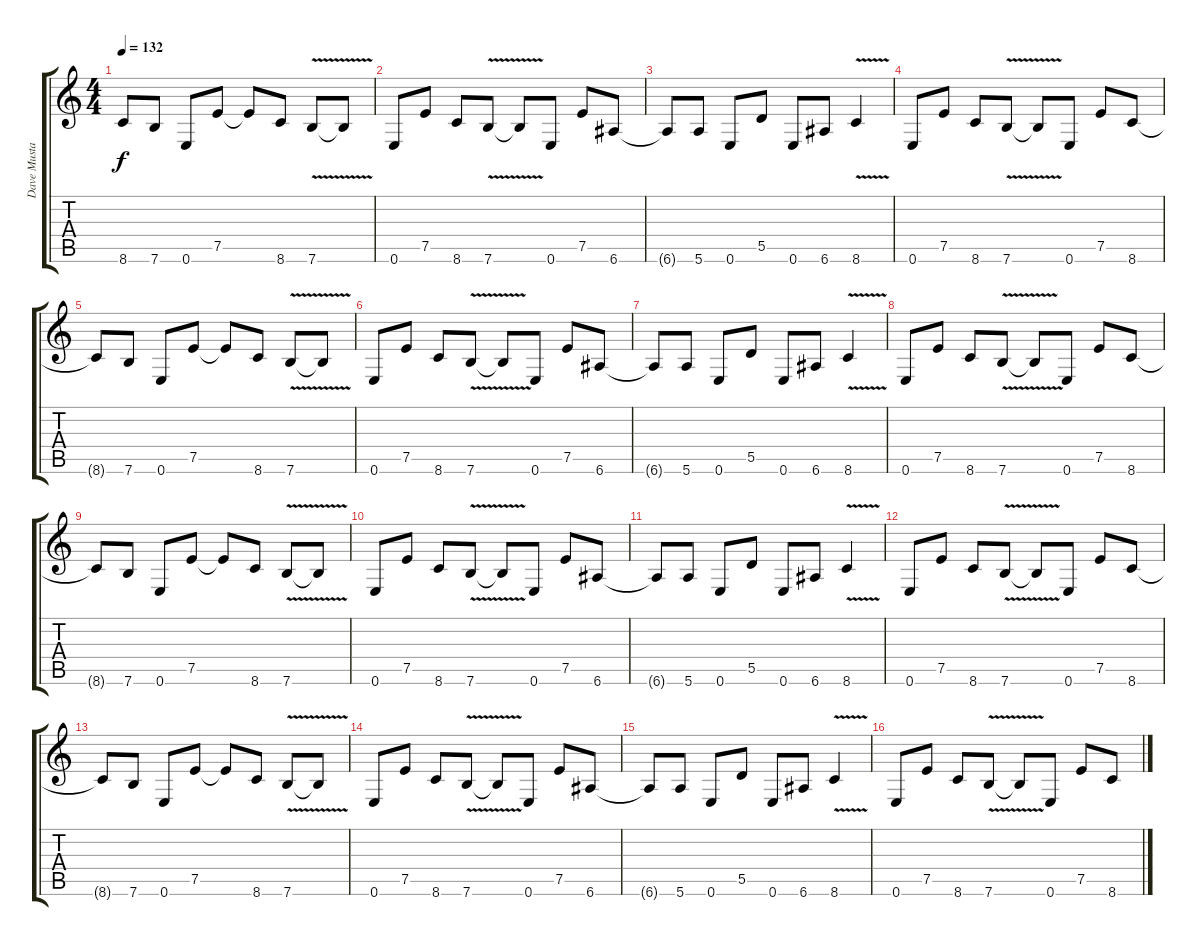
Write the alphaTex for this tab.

\track ("Dave Mustaine (Gtr)" "Dave Musta") {instrument distortionguitar}
\staff {score tabs}
\tuning (E4 B3 G3 D3 A2 E2) {hide}
\ts (4 4)
\tempo 132
\clef g2
\ks c
8.6{t}.8{dy f} 7.6.8 0.6.8 7.5.8 7.5{t}.8 8.6.8 7.6{v}.8 7.6{t}.8 |
0.6.8 7.5.8 8.6.8 7.6{v}.8 7.6{t}.8 0.6.8 7.5.8 6.6.8 |
6.6{t}.8 5.6.8 0.6.8 5.5.8 0.6.8 6.6.8 8.6{v}.4 |
0.6.8 7.5.8 8.6.8 7.6{v}.8 7.6{t}.8 0.6.8 7.5.8 8.6.8 |
8.6{t}.8 7.6.8 0.6.8 7.5.8 7.5{t}.8 8.6.8 7.6{v}.8 7.6{t}.8 |
0.6.8 7.5.8 8.6.8 7.6{v}.8 7.6{t}.8 0.6.8 7.5.8 6.6.8 |
6.6{t}.8 5.6.8 0.6.8 5.5.8 0.6.8 6.6.8 8.6{v}.4 |
0.6.8 7.5.8 8.6.8 7.6{v}.8 7.6{t}.8 0.6.8 7.5.8 8.6.8 |
8.6{t}.8 7.6.8 0.6.8 7.5.8 7.5{t}.8 8.6.8 7.6{v}.8 7.6{t}.8 |
0.6.8 7.5.8 8.6.8 7.6{v}.8 7.6{t}.8 0.6.8 7.5.8 6.6.8 |
6.6{t}.8 5.6.8 0.6.8 5.5.8 0.6.8 6.6.8 8.6{v}.4 |
0.6.8 7.5.8 8.6.8 7.6{v}.8 7.6{t}.8 0.6.8 7.5.8 8.6.8 |
8.6{t}.8 7.6.8 0.6.8 7.5.8 7.5{t}.8 8.6.8 7.6{v}.8 7.6{t}.8 |
0.6.8 7.5.8 8.6.8 7.6{v}.8 7.6{t}.8 0.6.8 7.5.8 6.6.8 |
6.6{t}.8 5.6.8 0.6.8 5.5.8 0.6.8 6.6.8 8.6{v}.4 |
0.6.8 7.5.8 8.6.8 7.6{v}.8 7.6{t}.8 0.6.8 7.5.8 8.6.8
